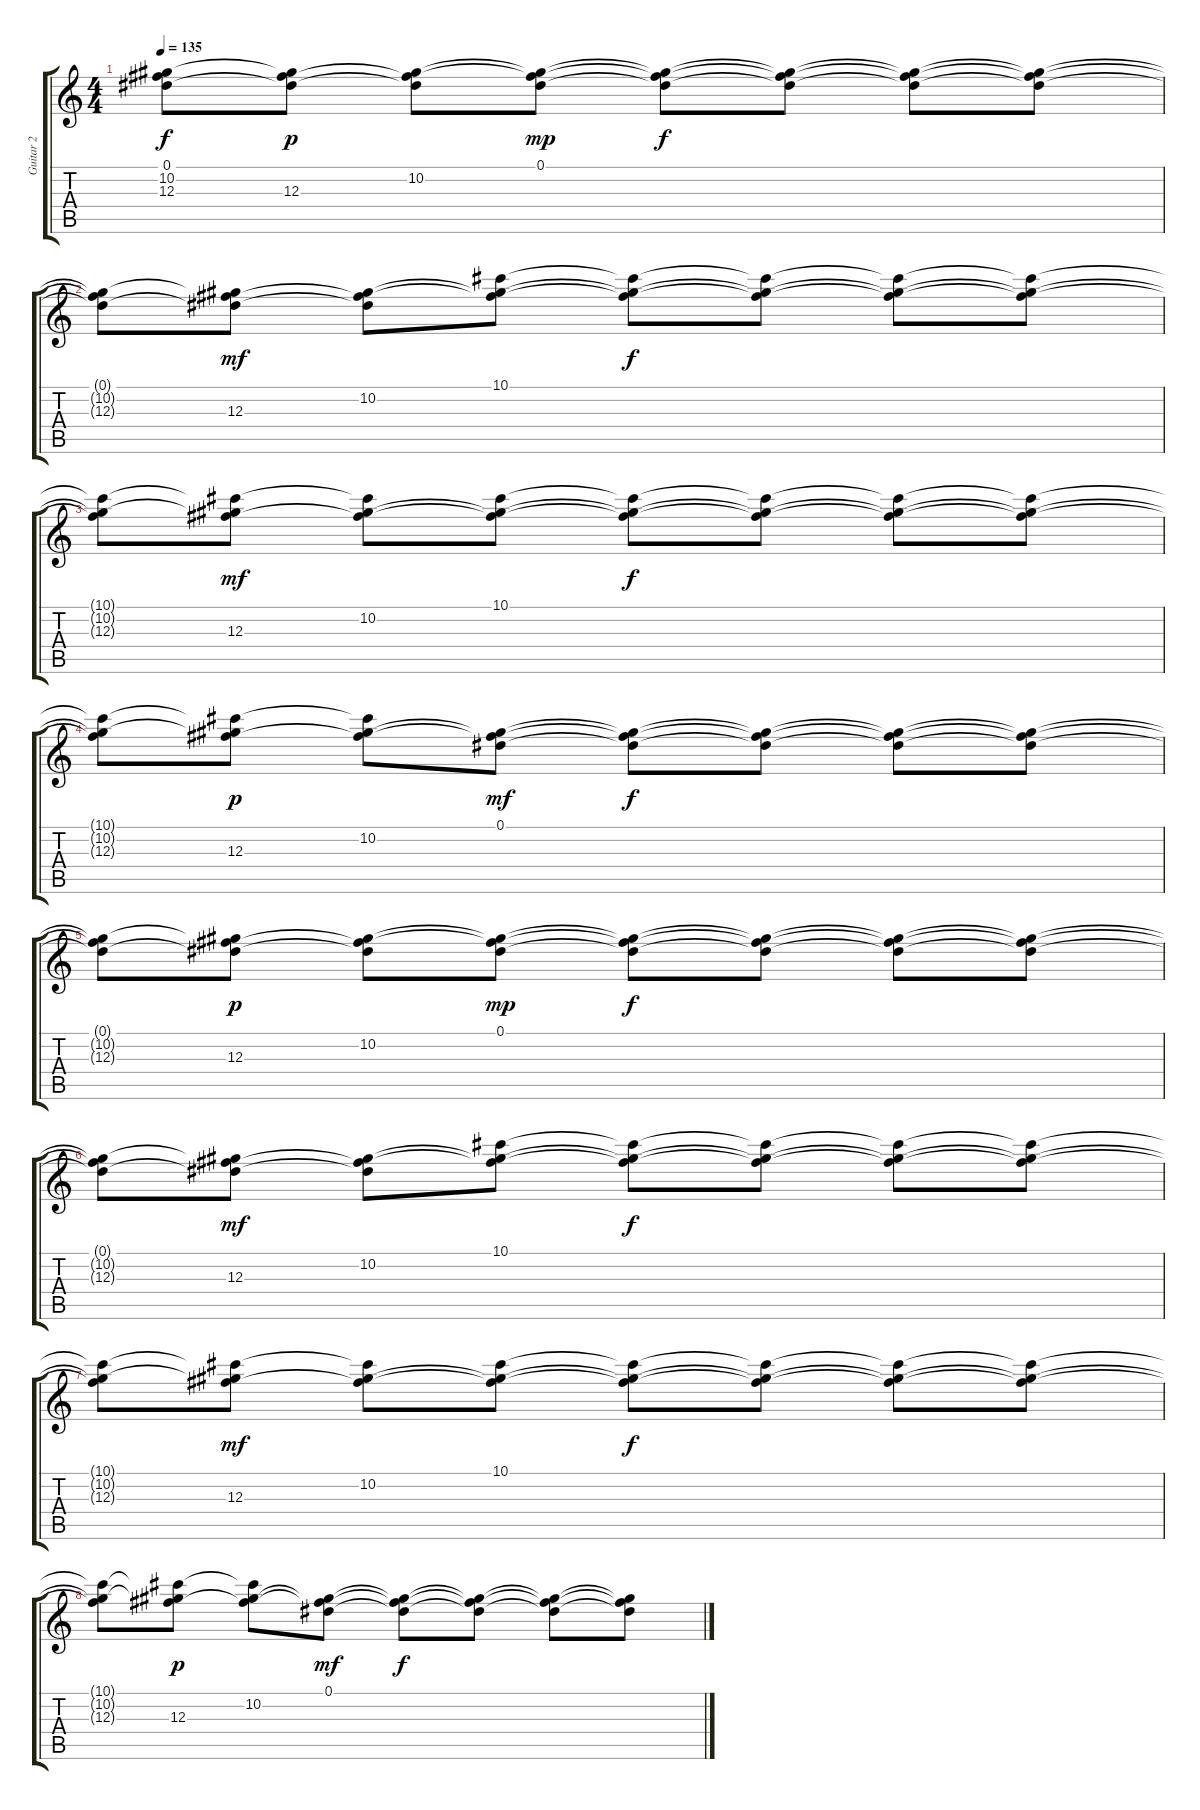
\track ("Guitar 2" "Guitar 2") {instrument electricguitarclean}
\staff {score tabs}
\tuning (Eb4 Bb3 Gb3 Db3 Ab2 Eb2) {hide}
\ts (4 4)
\tempo 135
\clef g2
\ks c
(0.1{t} 10.2{t} 12.3{t}).8{dy f} (0.1{t} 10.2{t} 12.3).8{dy p} (0.1{t} 10.2 12.3{t}).8 (0.1 10.2{t} 12.3{t}).8{dy mp} (0.1{t} 10.2{t} 12.3{t}).8{dy f} (0.1{t} 10.2{t} 12.3{t}).8 (0.1{t} 10.2{t} 12.3{t}).8 (0.1{t} 10.2{t} 12.3{t}).8 |
(0.1{t} 10.2{t} 12.3{t}).8 (0.1{t} 10.2{t} 12.3).8{dy mf} (0.1{t} 10.2 12.3{t}).8 (10.1 10.2{t} 12.3{t}).8 (10.1{t} 10.2{t} 12.3{t}).8{dy f} (10.1{t} 10.2{t} 12.3{t}).8 (10.1{t} 10.2{t} 12.3{t}).8 (10.1{t} 10.2{t} 12.3{t}).8 |
(10.1{t} 10.2{t} 12.3{t}).8 (10.1{t} 10.2{t} 12.3).8{dy mf} (10.1{t} 10.2 12.3{t}).8 (10.1 10.2{t} 12.3{t}).8 (10.1{t} 10.2{t} 12.3{t}).8{dy f} (10.1{t} 10.2{t} 12.3{t}).8 (10.1{t} 10.2{t} 12.3{t}).8 (10.1{t} 10.2{t} 12.3{t}).8 |
(10.1{t} 10.2{t} 12.3{t}).8 (10.1{t} 10.2{t} 12.3).8{dy p} (10.1{t} 10.2 12.3{t}).8 (0.1 10.2{t} 12.3{t}).8{dy mf} (0.1{t} 10.2{t} 12.3{t}).8{dy f} (0.1{t} 10.2{t} 12.3{t}).8 (0.1{t} 10.2{t} 12.3{t}).8 (0.1{t} 10.2{t} 12.3{t}).8 |
(0.1{t} 10.2{t} 12.3{t}).8 (0.1{t} 10.2{t} 12.3).8{dy p} (0.1{t} 10.2 12.3{t}).8 (0.1 10.2{t} 12.3{t}).8{dy mp} (0.1{t} 10.2{t} 12.3{t}).8{dy f} (0.1{t} 10.2{t} 12.3{t}).8 (0.1{t} 10.2{t} 12.3{t}).8 (0.1{t} 10.2{t} 12.3{t}).8 |
(0.1{t} 10.2{t} 12.3{t}).8 (0.1{t} 10.2{t} 12.3).8{dy mf} (0.1{t} 10.2 12.3{t}).8 (10.1 10.2{t} 12.3{t}).8 (10.1{t} 10.2{t} 12.3{t}).8{dy f} (10.1{t} 10.2{t} 12.3{t}).8 (10.1{t} 10.2{t} 12.3{t}).8 (10.1{t} 10.2{t} 12.3{t}).8 |
(10.1{t} 10.2{t} 12.3{t}).8 (10.1{t} 10.2{t} 12.3).8{dy mf} (10.1{t} 10.2 12.3{t}).8 (10.1 10.2{t} 12.3{t}).8 (10.1{t} 10.2{t} 12.3{t}).8{dy f} (10.1{t} 10.2{t} 12.3{t}).8 (10.1{t} 10.2{t} 12.3{t}).8 (10.1{t} 10.2{t} 12.3{t}).8 |
(10.1{t} 10.2{t} 12.3{t}).8 (10.1{t} 10.2{t} 12.3).8{dy p} (10.1{t} 10.2 12.3{t}).8 (0.1 10.2{t} 12.3{t}).8{dy mf} (0.1{t} 10.2{t} 12.3{t}).8{dy f} (0.1{t} 10.2{t} 12.3{t}).8 (0.1{t} 10.2{t} 12.3{t}).8 (0.1{t} 10.2{t} 12.3{t}).8
